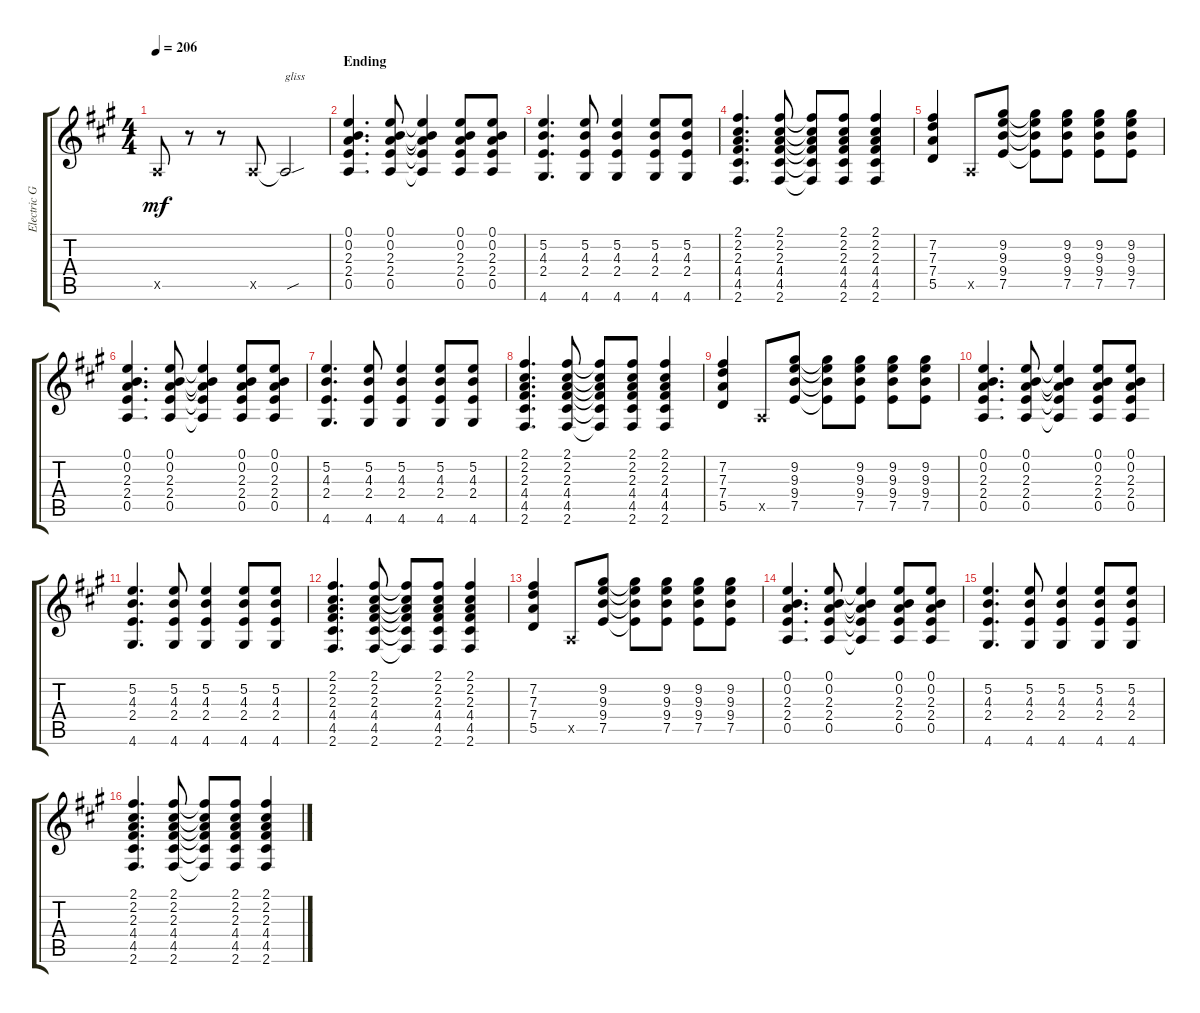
\track ("Electric Guitar" "Electric G") {instrument distortionguitar}
\staff {score tabs}
\tuning (E4 B3 G3 D3 A2 E2) {hide}
\ts (4 4)
\tempo 206
\clef g2
\ks a
0.5{x}.8{dy mf} r.8 r.8 0.5{x}.8 0.5{sou t}.2{txt "gliss"} |
\section ("" "Ending")
(0.1 0.2 2.3 2.4 0.5).4{d} (0.1 0.2 2.3 2.4 0.5).8 (0.1{t} 0.2{t} 2.3{t} 2.4{t} 0.5{t}).4 (0.1 0.2 2.3 2.4 0.5).8 (0.1 0.2 2.3 2.4 0.5).8 |
(5.2 4.3 2.4 4.6).4{d} (5.2 4.3 2.4 4.6).8 (5.2 4.3 2.4 4.6).4 (5.2 4.3 2.4 4.6).8 (5.2 4.3 2.4 4.6).8 |
(2.1 2.2 2.3 4.4 4.5 2.6).4{d} (2.1 2.2 2.3 4.4 4.5 2.6).8 (2.1{t} 2.2{t} 2.3{t} 4.4{t} 4.5{t} 2.6{t}).8 (2.1 2.2 2.3 4.4 4.5 2.6).8 (2.1 2.2 2.3 4.4 4.5 2.6).4 |
(7.2 7.3 7.4 5.5).4 0.5{x}.8 (9.2 9.3 9.4 7.5).8 (9.2{t} 9.3{t} 9.4{t} 7.5{t}).8 (9.2 9.3 9.4 7.5).8 (9.2 9.3 9.4 7.5).8 (9.2 9.3 9.4 7.5).8 |
(0.1 0.2 2.3 2.4 0.5).4{d} (0.1 0.2 2.3 2.4 0.5).8 (0.1{t} 0.2{t} 2.3{t} 2.4{t} 0.5{t}).4 (0.1 0.2 2.3 2.4 0.5).8 (0.1 0.2 2.3 2.4 0.5).8 |
(5.2 4.3 2.4 4.6).4{d} (5.2 4.3 2.4 4.6).8 (5.2 4.3 2.4 4.6).4 (5.2 4.3 2.4 4.6).8 (5.2 4.3 2.4 4.6).8 |
(2.1 2.2 2.3 4.4 4.5 2.6).4{d} (2.1 2.2 2.3 4.4 4.5 2.6).8 (2.1{t} 2.2{t} 2.3{t} 4.4{t} 4.5{t} 2.6{t}).8 (2.1 2.2 2.3 4.4 4.5 2.6).8 (2.1 2.2 2.3 4.4 4.5 2.6).4 |
(7.2 7.3 7.4 5.5).4 0.5{x}.8 (9.2 9.3 9.4 7.5).8 (9.2{t} 9.3{t} 9.4{t} 7.5{t}).8 (9.2 9.3 9.4 7.5).8 (9.2 9.3 9.4 7.5).8 (9.2 9.3 9.4 7.5).8 |
(0.1 0.2 2.3 2.4 0.5).4{d} (0.1 0.2 2.3 2.4 0.5).8 (0.1{t} 0.2{t} 2.3{t} 2.4{t} 0.5{t}).4 (0.1 0.2 2.3 2.4 0.5).8 (0.1 0.2 2.3 2.4 0.5).8 |
(5.2 4.3 2.4 4.6).4{d} (5.2 4.3 2.4 4.6).8 (5.2 4.3 2.4 4.6).4 (5.2 4.3 2.4 4.6).8 (5.2 4.3 2.4 4.6).8 |
(2.1 2.2 2.3 4.4 4.5 2.6).4{d} (2.1 2.2 2.3 4.4 4.5 2.6).8 (2.1{t} 2.2{t} 2.3{t} 4.4{t} 4.5{t} 2.6{t}).8 (2.1 2.2 2.3 4.4 4.5 2.6).8 (2.1 2.2 2.3 4.4 4.5 2.6).4 |
(7.2 7.3 7.4 5.5).4 0.5{x}.8 (9.2 9.3 9.4 7.5).8 (9.2{t} 9.3{t} 9.4{t} 7.5{t}).8 (9.2 9.3 9.4 7.5).8 (9.2 9.3 9.4 7.5).8 (9.2 9.3 9.4 7.5).8 |
(0.1 0.2 2.3 2.4 0.5).4{d} (0.1 0.2 2.3 2.4 0.5).8 (0.1{t} 0.2{t} 2.3{t} 2.4{t} 0.5{t}).4 (0.1 0.2 2.3 2.4 0.5).8 (0.1 0.2 2.3 2.4 0.5).8 |
(5.2 4.3 2.4 4.6).4{d} (5.2 4.3 2.4 4.6).8 (5.2 4.3 2.4 4.6).4 (5.2 4.3 2.4 4.6).8 (5.2 4.3 2.4 4.6).8 |
(2.1 2.2 2.3 4.4 4.5 2.6).4{d} (2.1 2.2 2.3 4.4 4.5 2.6).8 (2.1{t} 2.2{t} 2.3{t} 4.4{t} 4.5{t} 2.6{t}).8 (2.1 2.2 2.3 4.4 4.5 2.6).8 (2.1 2.2 2.3 4.4 4.5 2.6).4
